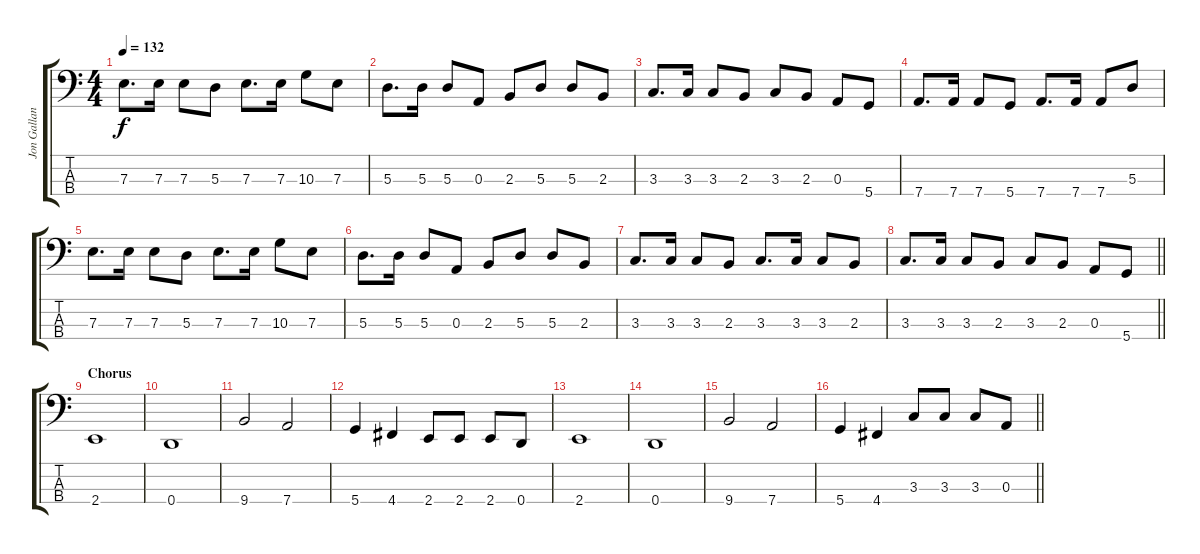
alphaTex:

\track ("Jon Gallant" "Jon Gallan") {instrument electricbassfinger}
\staff {score tabs}
\tuning (G2 D2 A1 D1) {hide}
\ts (4 4)
\tempo 132
\clef f4
\ks c
7.3.8{d dy f} 7.3.16 7.3.8 5.3.8 7.3.8{d} 7.3.16 10.3.8 7.3.8 |
5.3.8{d} 5.3.16 5.3.8 0.3.8 2.3.8 5.3.8 5.3.8 2.3.8 |
3.3.8{d} 3.3.16 3.3.8 2.3.8 3.3.8 2.3.8 0.3.8 5.4.8 |
7.4.8{d} 7.4.16 7.4.8 5.4.8 7.4.8{d} 7.4.16 7.4.8 5.3.8 |
7.3.8{d} 7.3.16 7.3.8 5.3.8 7.3.8{d} 7.3.16 10.3.8 7.3.8 |
5.3.8{d} 5.3.16 5.3.8 0.3.8 2.3.8 5.3.8 5.3.8 2.3.8 |
3.3.8{d} 3.3.16 3.3.8 2.3.8 3.3.8{d} 3.3.16 3.3.8 2.3.8 |
\barLineRight lightlight
3.3.8{d} 3.3.16 3.3.8 2.3.8 3.3.8 2.3.8 0.3.8 5.4.8 |
\section ("" "Chorus")
2.4.1 |
0.4.1 |
9.4.2 7.4.2 |
5.4.4 4.4.4 2.4.8 2.4.8 2.4.8 0.4.8 |
2.4.1 |
0.4.1 |
9.4.2 7.4.2 |
\barLineRight lightlight
5.4.4 4.4.4 3.3.8 3.3.8 3.3.8 0.3.8
